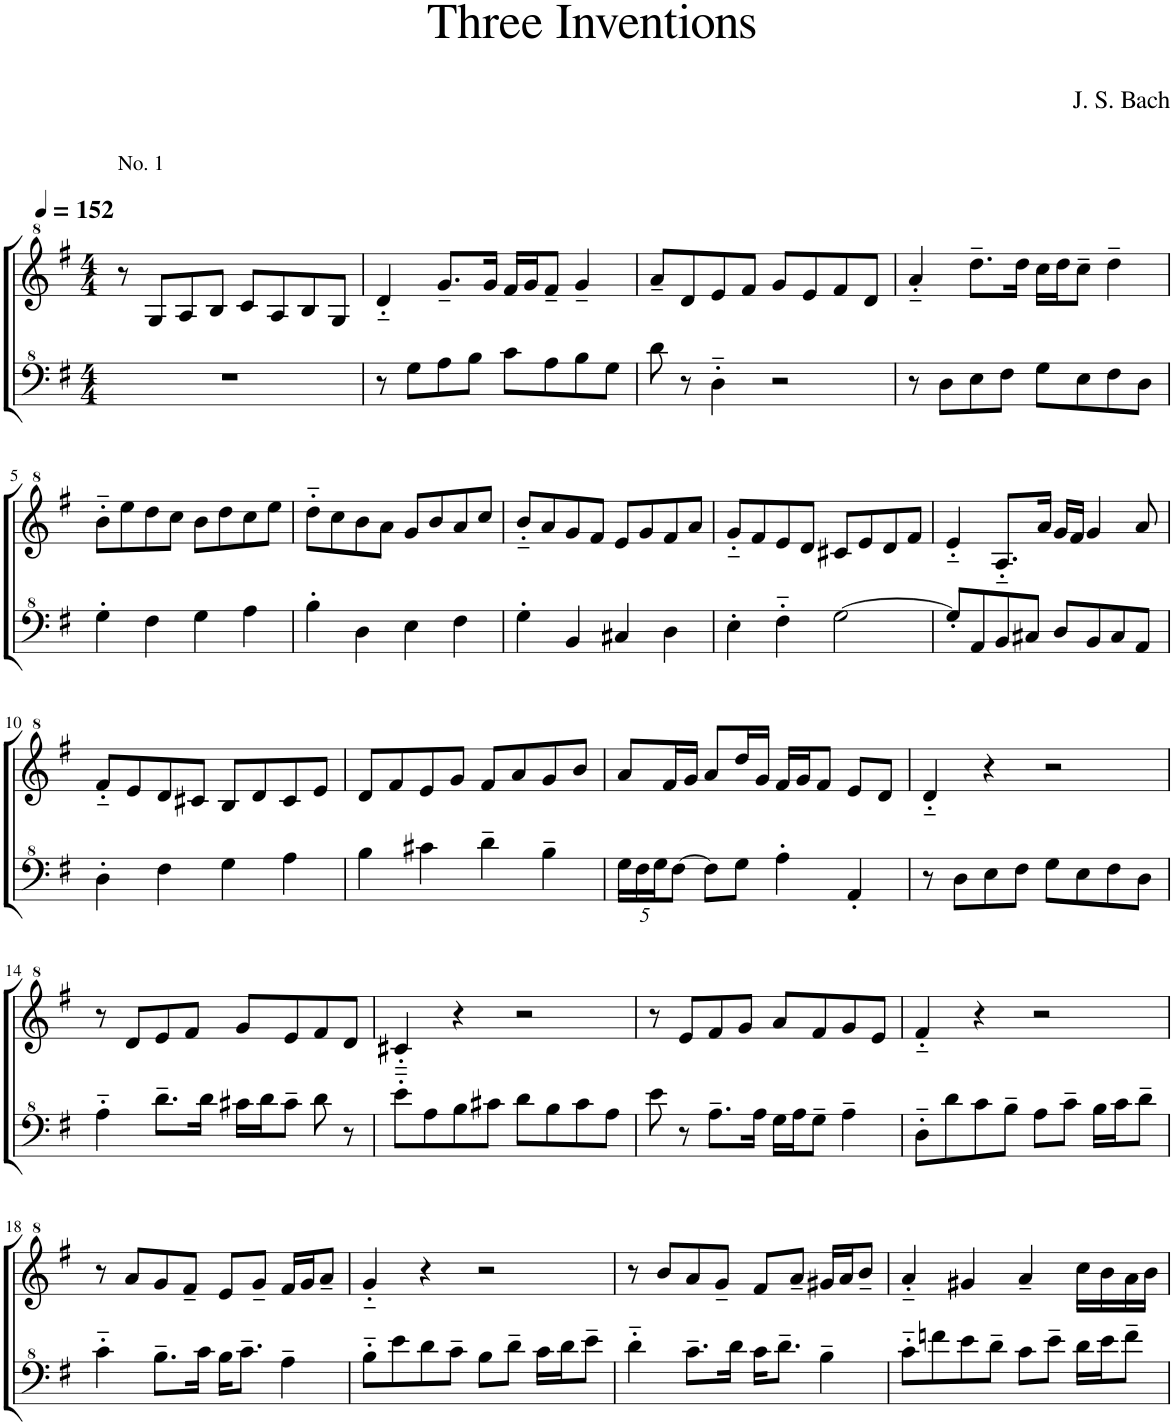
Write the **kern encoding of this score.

**kern	**kern
*part1	*part1
*staff2	*staff1
*I"Model III	*
*clefF^4	*clefG^2
*k[f#]	*k[f#]
*M4/4	*M4/4
*MM152	*MM152
=1	=1
!	!LO:TX:a:t=No. 1
1r	8r
.	8g/L
.	8a/
.	8b/J
.	8cc/L
.	8a/
.	8b/
.	8g/J
=2	=2
8r	4dd'~/
8g\L	.
8a\	8.gg~/L
8b\J	.
.	16gg/Jk
8cc\L	16ff#/LL
.	16gg/J
8a\	8ff#~/J
8b\	4gg~/
8g\J	.
=3	=3
8dd\	8aa~/L
8r	8dd/
4d'~\	8ee/
.	8ff#/J
2r	8gg/L
.	8ee/
.	8ff#/
.	8dd/J
=4	=4
8r	4aa'~/
8d\L	.
8e\	8.ddd~\L
8f#\J	.
.	16ddd\Jk
8g\L	16ccc\LL
.	16ddd\J
8e\	8ccc~\J
8f#\	4ddd~\
8d\J	.
!!LO:LB:g=z
=5	=5
4g'\	8bb'~\L
.	8eee\
4f#\	8ddd\
.	8ccc\J
4g\	8bb\L
.	8ddd\
4a\	8ccc\
.	8eee\J
=6	=6
4b'\	8ddd'~\L
.	8ccc\
4d\	8bb\
.	8aa\J
4e\	8gg/L
.	8bb/
4f#\	8aa/
.	8ccc/J
=7	=7
4g'\	8bb'~/L
.	8aa/
4B/	8gg/
.	8ff#/J
4c#X/	8ee/L
.	8gg/
4d\	8ff#/
.	8aa/J
=8	=8
4e'\	8gg'~/L
.	8ff#/
4f#'~\	8ee/
.	8dd/J
[2g\	8cc#X/L
.	8ee/
.	8dd/
.	8ff#/J
=9	=9
8g'/L]	4ee'~/
8A/	.
8B/	8.a'~/L
8c#X/J	.
.	16aa/Jk
8d/L	16gg/LL
.	16ff#/JJ
8B/	4gg/
8c#/	.
8A/J	8aa/
!!LO:LB:g=z
=10	=10
4d'\	8ff#'~/L
.	8ee/
4f#\	8dd/
.	8cc#X/J
4g\	8b/L
.	8dd/
4a\	8cc#/
.	8ee/J
=11	=11
4b\	8dd/L
.	8ff#/
4cc#X\	8ee/
.	8gg/J
4dd~\	8ff#/L
.	8aa/
4b~\	8gg/
.	8bb/J
=12	=12
*Xbrackettup	*
20g\LL	8aa/L
20f#\	.
20g\J	.
.	16ff#/L
[10f#\J	.
.	16gg/JJ
8f#\L]	8aa/L
8g\J	16ddd/L
.	16gg/JJ
4a'\	16ff#/LL
.	16gg/J
.	8ff#/J
4A'/	8ee/L
.	8dd/J
=13	=13
8r	4dd'~/
8d\L	.
8e\	4r
8f#\J	.
8g\L	2r
8e\	.
8f#\	.
8d\J	.
!!LO:LB:g=z
=14	=14
4a'~\	8r
.	8dd/L
8.dd~\L	8ee/
.	8ff#/J
16dd\Jk	.
16cc#X\LL	8gg/L
16dd\J	.
8cc#~\J	8ee/
8dd\	8ff#/
8r	8dd/J
=15	=15
8ee'~\L	4cc#X'~/
8a\	.
8b\	4r
8cc#X\J	.
8dd\L	2r
8b\	.
8cc#\	.
8a\J	.
=16	=16
8ee\	8r
8r	8ee/L
8.a~\L	8ff#/
.	8gg/J
16a\Jk	.
16g\LL	8aa/L
16a\J	.
8g~\J	8ff#/
4a~\	8gg/
.	8ee/J
=17	=17
8d'~\L	4ff#'~/
8dd\	.
8cc\	4r
8b~\J	.
8a\L	2r
8cc~\J	.
16b\LL	.
16cc\J	.
8dd~\J	.
!!LO:LB:g=z
=18	=18
4cc'~\	8r
.	8aa/L
8.b~\L	8gg/
.	8ff#~/J
16cc\Jk	.
16b\KL	8ee/L
8.cc~\J	.
.	8gg~/J
4a~\	16ff#/LL
.	16gg/J
.	8aa~/J
=19	=19
8b'~\L	4gg'~/
8ee\	.
8dd\	4r
8cc~\J	.
8b\L	2r
8dd~\J	.
16cc\LL	.
16dd\J	.
8ee~\J	.
=20	=20
4dd'~\	8r
.	8bb/L
8.cc~\L	8aa/
.	8gg~/J
16dd\Jk	.
16cc\KL	8ff#/L
8.dd~\J	.
.	8aa~/J
4b~\	16gg#X/LL
.	16aa/J
.	8bb~/J
=21	=21
8cc'~\L	4aa'~/
8ffn\	.
8ee\	4gg#X/
8dd~\J	.
8cc\L	4aa~/
8ee~\J	.
16dd\LL	16ccc\LL
16ee\J	16bb\
8ff~\J	16aa\
.	16bb\JJ
=	=
*-	*-
